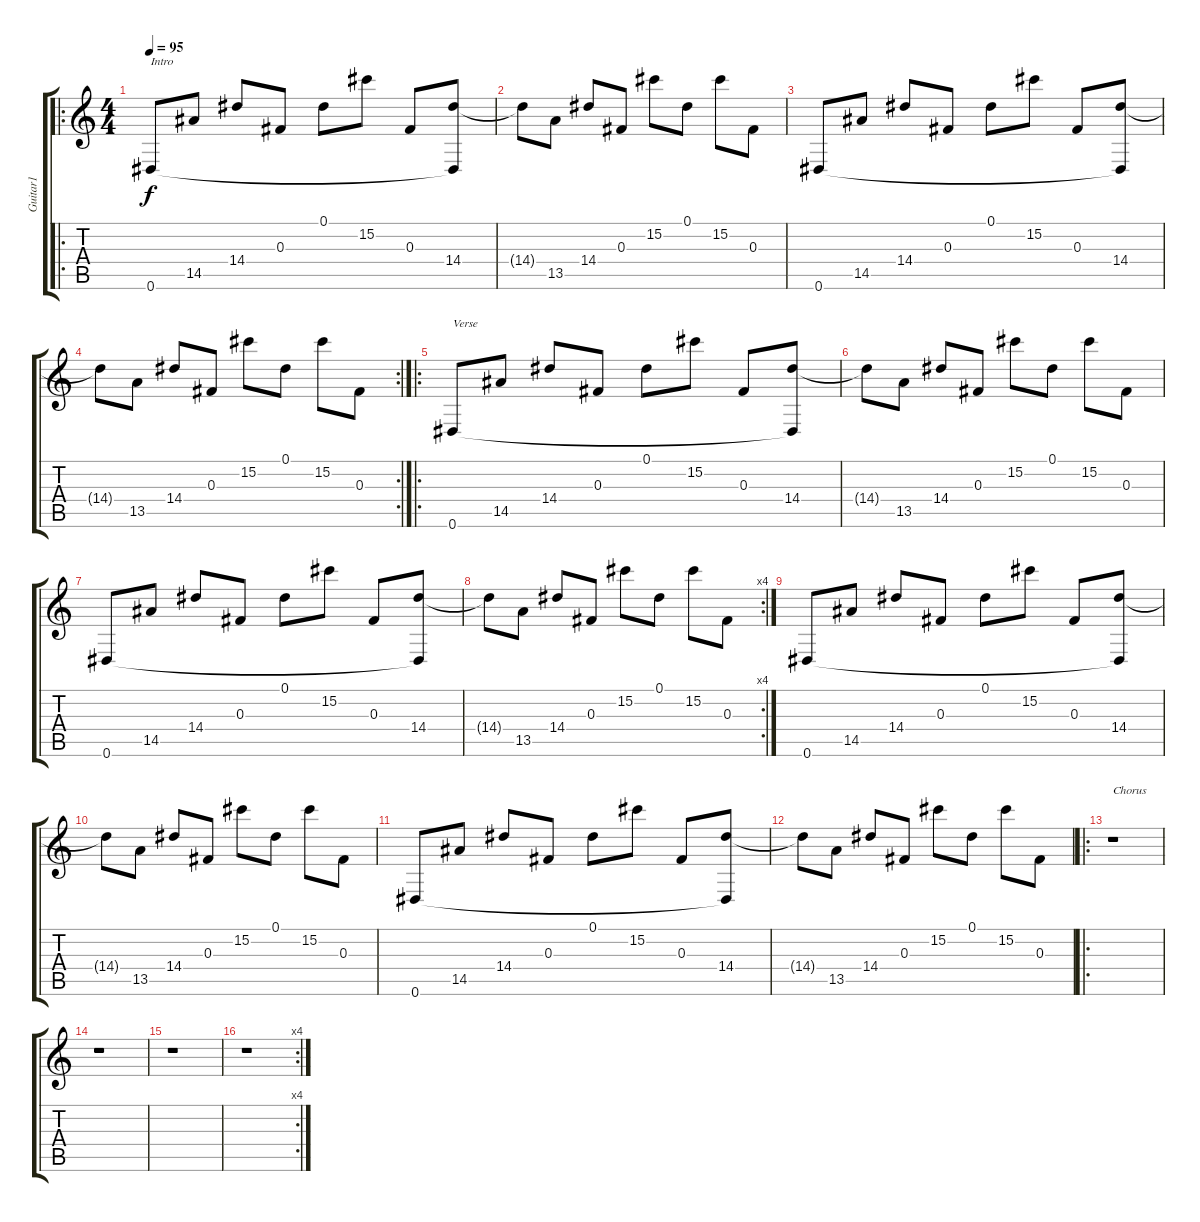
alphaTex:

\track ("Guitar1" "Guitar1") {instrument electricguitarclean}
\staff {score tabs}
\tuning (Eb4 Bb3 Gb3 Db3 Ab2 Eb2) {hide}
\ro
\ts (4 4)
\tempo 95
\clef g2
\ks c
0.6.8{txt "Intro" dy f instrument electricguitarclean} 14.5.8 14.4.8 0.3.8 0.1.8 15.2.8 0.3.8 (14.4 0.6{t}).8 |
14.4{t}.8 13.5.8 14.4.8 0.3.8 15.2.8 0.1.8 15.2.8 0.3.8 |
0.6.8 14.5.8 14.4.8 0.3.8 0.1.8 15.2.8 0.3.8 (14.4 0.6{t}).8 |
\rc 2
14.4{t}.8 13.5.8 14.4.8 0.3.8 15.2.8 0.1.8 15.2.8 0.3.8 |
\ro
0.6.8{txt "Verse"} 14.5.8 14.4.8 0.3.8 0.1.8 15.2.8 0.3.8 (14.4 0.6{t}).8 |
14.4{t}.8 13.5.8 14.4.8 0.3.8 15.2.8 0.1.8 15.2.8 0.3.8 |
0.6.8 14.5.8 14.4.8 0.3.8 0.1.8 15.2.8 0.3.8 (14.4 0.6{t}).8 |
\rc 4
14.4{t}.8 13.5.8 14.4.8 0.3.8 15.2.8 0.1.8 15.2.8 0.3.8 |
0.6.8 14.5.8 14.4.8 0.3.8 0.1.8 15.2.8 0.3.8 (14.4 0.6{t}).8 |
14.4{t}.8 13.5.8 14.4.8 0.3.8 15.2.8 0.1.8 15.2.8 0.3.8 |
0.6.8 14.5.8 14.4.8 0.3.8 0.1.8 15.2.8 0.3.8 (14.4 0.6{t}).8 |
14.4{t}.8 13.5.8 14.4.8 0.3.8 15.2.8 0.1.8 15.2.8 0.3.8 |
\ro
r.1{txt "Chorus"} |
r.1 |
r.1 |
\rc 4
r.1
